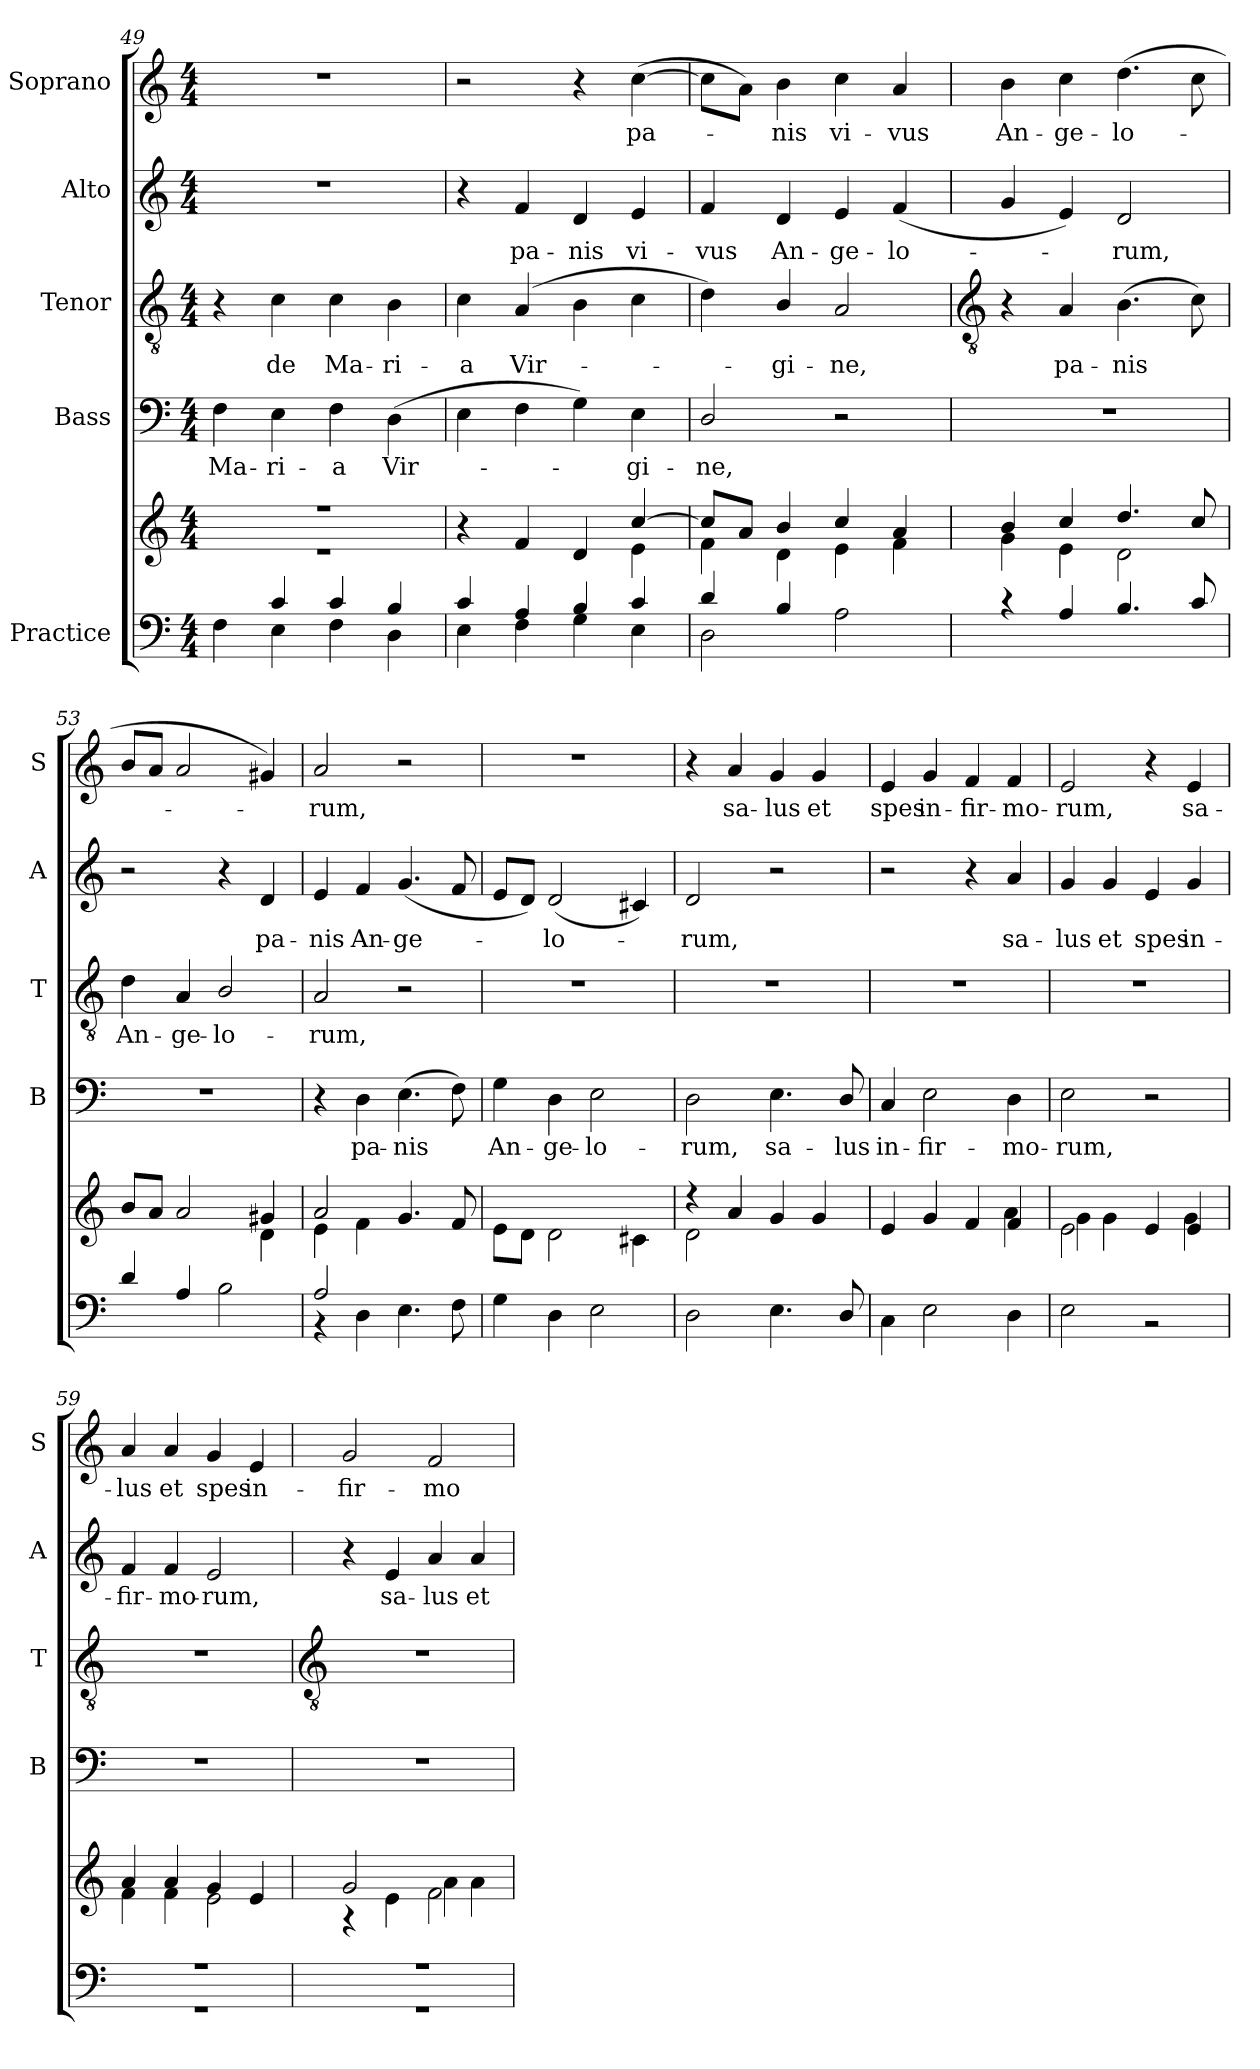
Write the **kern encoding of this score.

**kern	**kern	**kern	**text	**kern	**text	**kern	**text	**kern	**text
*part5	*part5	*part4	*part4	*part3	*part3	*part2	*part2	*part1	*part1
*staff6	*staff5	*staff4	*staff4	*staff3	*staff3	*staff2	*staff2	*staff1	*staff1
*I"Practice	*	*I"Bass	*	*I"Tenor	*	*I"Alto	*	*I"Soprano	*
*	*	*I'B	*	*I'T	*	*I'A	*	*I'S	*
*clefF4	*clefG2	*clefF4	*	*clefGv2	*	*clefG2	*	*clefG2	*
*k[]	*k[]	*k[]	*	*k[]	*	*k[]	*	*k[]	*
*C:	*C:	*C:	*	*C:	*	*C:	*	*C:	*
*M4/4	*M4/4	*M4/4	*	*M4/4	*	*M4/4	*	*M4/4	*
=49	=49	=49	=49	=49	=49	=49	=49	=49	=49
*^	*^	*	*	*	*	*	*	*	*
!	!	!	!	!	!LO:LY:b	!	!	!	!	!	!
4ryy	4F	1r	1r	4F	Ma-	4r	.	1r	.	1r	.
!	!	!	!	!	!LO:LY:b	!	!LO:LY:b	!	!	!	!
4c	4E	.	.	4E	-ri-	4c	de	.	.	.	.
!	!	!	!	!	!LO:LY:b	!	!LO:LY:b	!	!	!	!
4c	4F	.	.	4F	-a	4c	Ma-	.	.	.	.
!	!	!	!	!	!LO:LY:b	!	!LO:LY:b	!	!	!	!
4B	4D	.	.	(>4D	Vir-	4B	-ri-	.	.	.	.
=50	=50	=50	=50	=50	=50	=50	=50	=50	=50	=50	=50
!	!	!	!	!	!	!	!LO:LY:b	!	!	!	!
4c	4E	2ryy	4r	4E	.	4c	-a	4r	.	2r	.
!	!	!	!	!	!	!	!LO:LY:b	!	!LO:LY:b	!	!
4A	4F	.	4f	4F	.	(>4A	Vir-	4f	pa-	.	.
!	!	!	!	!	!	!	!	!	!LO:LY:b	!	!
4B	4G	4ryy	4d	4G)	.	4B	.	4d	-nis	4r	.
!	!	!	!	!	!LO:LY:b	!	!	!	!LO:LY:b	!	!LO:LY:b
4c	4E	[4cc/	4e	4E	gi-	4c	.	4e	vi-	(>[4cc	pa-
=51	=51	=51	=51	=51	=51	=51	=51	=51	=51	=51	=51
!	!	!	!	!	!LO:LY:b	!	!	!	!LO:LY:b	!	!
4d/	2D\	8cc/L]	4f\	2D/	-ne,	4d)	.	4f	-vus	8ccL]	.
.	.	8aJ	.	.	.	.	.	.	.	8aJ)	.
!	!	!	!	!	!	!	!LO:LY:b	!	!LO:LY:b	!	!LO:LY:b
4B/	.	4b/	4d	.	.	4B/	gi-	4d	An-	4b	nis
!	!	!	!	!	!	!	!LO:LY:b	!	!LO:LY:b	!	!LO:LY:b
2A	2ryy	4cc/	4e	2r	.	2A	-ne,	4e	-ge-	4cc	vi-
!	!	!	!	!	!	!	!	!	!LO:LY:b	!	!LO:LY:b
.	.	4a/	4f	.	.	.	.	(<4f	-lo-	4a	-vus
!!LO:LB:g=z
=52	=52	=52	=52	=52	=52	=52	=52	=52	=52	=52	=52
*	*	*	*	*	*	*clefGv2	*	*	*	*	*
!	!	!	!	!	!	!	!	!	!	!	!LO:LY:b
4r	1ryy	4b/	4g	1r	.	4r	.	4g	.	4b	An-
!	!	!	!	!	!	!	!LO:LY:b	!	!	!	!LO:LY:b
4A	.	4cc/	4e	.	.	4A	pa-	4e)	.	4cc	-ge-
!	!	!	!	!	!	!	!LO:LY:b	!	!LO:LY:b	!	!LO:LY:b
4.B	.	4.dd/	2d\	.	.	(>4.B	-nis	2d	rum,	(>4.dd	-lo-
8c	.	8cc/	.	.	.	8c)	.	.	.	8cc	.
=53	=53	=53	=53	=53	=53	=53	=53	=53	=53	=53	=53
!	!	!	!	!	!	!	!LO:LY:b	!	!	!	!
4d	1ryy	8bL	2ryy	1r	.	4d	An-	2r	.	8bL	.
.	.	8aJ	.	.	.	.	.	.	.	8aJ	.
!	!	!	!	!	!	!	!LO:LY:b	!	!	!	!
4A	.	2a	.	.	.	4A	-ge-	.	.	2a	.
!	!	!	!	!	!	!	!LO:LY:b	!	!	!	!
2B\	.	.	4ryy	.	.	2B/	-lo-	4r	.	.	.
!	!	!	!	!	!	!	!	!	!LO:LY:b	!	!
.	.	4g#X	4d	.	.	.	.	4d	pa-	4g#X)	.
=54	=54	=54	=54	=54	=54	=54	=54	=54	=54	=54	=54
!	!	!	!	!	!	!	!LO:LY:b	!	!LO:LY:b	!	!LO:LY:b
2A/	4r	2a	4e\	4r	.	2A	-rum,	4e	-nis	2a	rum,
!	!	!	!	!	!LO:LY:b	!	!	!	!LO:LY:b	!	!
.	4D	.	4f\	4D	pa-	.	.	4f	An-	.	.
!	!	!	!	!	!LO:LY:b	!	!	!	!LO:LY:b	!	!
2ryy	4.E	2ryy	4.g	(>4.E	-nis	2r	.	(<4.g	-ge-	2r	.
.	8F	.	8f	8F)	.	.	.	8f	.	.	.
=55	=55	=55	=55	=55	=55	=55	=55	=55	=55	=55	=55
!	!	!	!	!	!LO:LY:b	!	!	!	!	!	!
1ryy	4G	1ryy	8eL	4G	An-	1r	.	8eL	.	1r	.
.	.	.	8dJ	.	.	.	.	8dJ)	.	.	.
!	!	!	!	!	!LO:LY:b	!	!	!	!LO:LY:b	!	!
.	4D	.	2d	4D	-ge-	.	.	(<2d	lo-	.	.
!	!	!	!	!	!LO:LY:b	!	!	!	!	!	!
.	2E	.	.	2E	-lo-	.	.	.	.	.	.
.	.	.	4c#X	.	.	.	.	4c#X)	.	.	.
=56	=56	=56	=56	=56	=56	=56	=56	=56	=56	=56	=56
!	!	!	!	!	!LO:LY:b	!	!	!	!LO:LY:b	!	!
1ryy	2D	4r	2d\	2D	-rum,	1r	.	2d	rum,	4r	.
!	!	!	!	!	!	!	!	!	!	!	!LO:LY:b
.	.	4a	.	.	.	.	.	.	.	4a	sa-
!	!	!	!	!	!LO:LY:b	!	!	!	!	!	!LO:LY:b
.	4.E	4g	2ryy	4.E	sa-	.	.	2r	.	4g	-lus
!	!	!	!	!	!	!	!	!	!	!	!LO:LY:b
.	.	4g	.	.	.	.	.	.	.	4g	et
!	!	!	!	!	!LO:LY:b	!	!	!	!	!	!
.	8D/	.	.	8D/	-lus	.	.	.	.	.	.
=57	=57	=57	=57	=57	=57	=57	=57	=57	=57	=57	=57
!	!	!	!	!	!LO:LY:b	!	!	!	!	!	!LO:LY:b
1ryy	4C	4e	2ryy	4C	in-	1r	.	2r	.	4e	spes
!	!	!	!	!	!LO:LY:b	!	!	!	!	!	!LO:LY:b
.	2E	4g	.	2E	-fir-	.	.	.	.	4g	in-
!	!	!	!	!	!	!	!	!	!	!	!LO:LY:b
.	.	4f	4ryy	.	.	.	.	4r	.	4f	-fir-
!	!	!	!	!	!LO:LY:b	!	!	!	!LO:LY:b	!	!LO:LY:b
.	4D	4f	4a	4D	-mo-	.	.	4a	sa-	4f	-mo-
=58	=58	=58	=58	=58	=58	=58	=58	=58	=58	=58	=58
!	!	!	!	!	!LO:LY:b	!	!	!	!LO:LY:b	!	!LO:LY:b
1ryy	2E	2e\	4g	2E	-rum,	1r	.	4g	-lus	2e	-rum,
!	!	!	!	!	!	!	!	!	!LO:LY:b	!	!
.	.	.	4g	.	.	.	.	4g	et	.	.
!	!	!	!	!	!	!	!	!	!LO:LY:b	!	!
.	2r	4ryy	4e	2r	.	.	.	4e	spes	4r	.
!	!	!	!	!	!	!	!	!	!LO:LY:b	!	!LO:LY:b
.	.	4e	4g	.	.	.	.	4g	in-	4e	sa-
=59	=59	=59	=59	=59	=59	=59	=59	=59	=59	=59	=59
!	!	!	!	!	!	!	!	!	!LO:LY:b	!	!LO:LY:b
1r	1r	4a	4f	1r	.	1r	.	4f	-fir-	4a	-lus
!	!	!	!	!	!	!	!	!	!LO:LY:b	!	!LO:LY:b
.	.	4a	4f	.	.	.	.	4f	-mo-	4a	et
!	!	!	!	!	!	!	!	!	!LO:LY:b	!	!LO:LY:b
.	.	4g	2e\	.	.	.	.	2e	-rum,	4g	spes
!	!	!	!	!	!	!	!	!	!	!	!LO:LY:b
.	.	4e	.	.	.	.	.	.	.	4e	in-
!!LO:LB:g=z
=60	=60	=60	=60	=60	=60	=60	=60	=60	=60	=60	=60
*	*	*	*	*	*	*clefGv2	*	*	*	*	*
!	!	!	!	!	!	!	!	!	!	!	!LO:LY:b
1r	1r	2g	4r	1r	.	1r	.	4r	.	2g	-fir-
!	!	!	!	!	!	!	!	!	!LO:LY:b	!	!
.	.	.	4e\	.	.	.	.	4e	sa-	.	.
!	!	!	!	!	!	!	!	!	!LO:LY:b	!	!LO:LY:b
.	.	2f\	4a	.	.	.	.	4a	-lus	2f	-mo-
!	!	!	!	!	!	!	!	!	!LO:LY:b	!	!
.	.	.	4a	.	.	.	.	4a	et	.	.
*v	*v	*	*	*	*	*	*	*	*	*	*
*	*v	*v	*	*	*	*	*	*	*	*
=	=	=	=	=	=	=	=	=	=
*-	*-	*-	*-	*-	*-	*-	*-	*-	*-
